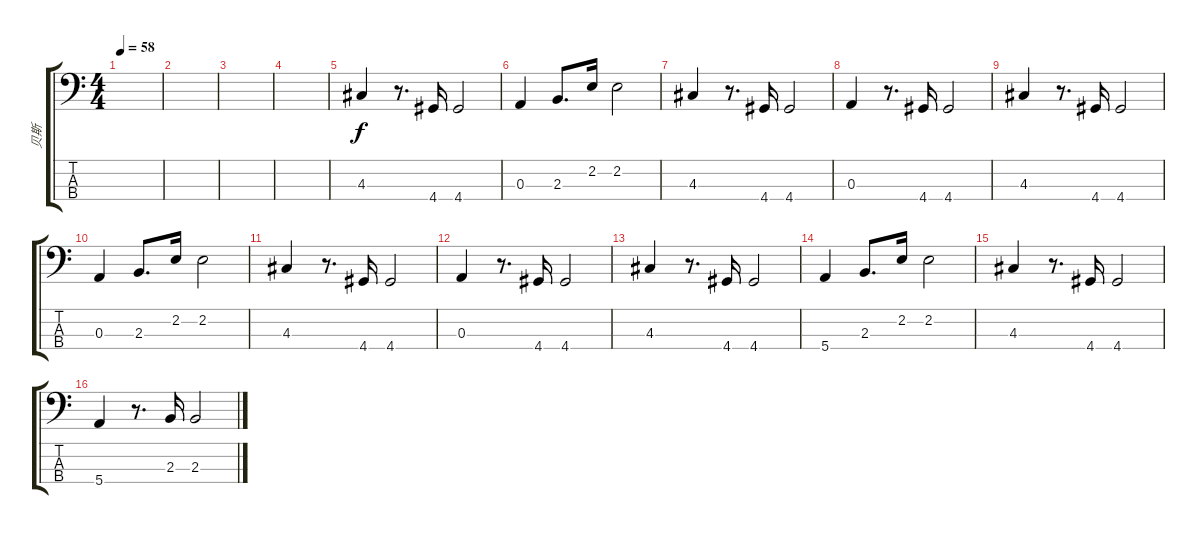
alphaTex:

\track ("贝斯" "贝斯") {instrument electricbassfinger}
\staff {score tabs}
\tuning (G2 D2 A1 E1) {hide}
\ts (4 4)
\tempo 58
\clef f4
\ks c
|
|
|
|
4.3.4 r.8{d} 4.4.16 4.4.2 |
0.3.4 2.3.8{d} 2.2.16 2.2.2 |
4.3.4 r.8{d} 4.4.16 4.4.2 |
0.3.4 r.8{d txt ""} 4.4.16 4.4.2 |
4.3.4 r.8{d} 4.4.16 4.4.2 |
0.3.4 2.3.8{d} 2.2.16 2.2.2 |
4.3.4 r.8{d} 4.4.16 4.4.2{txt ""} |
0.3.4 r.8{d} 4.4.16 4.4.2 |
4.3.4 r.8{d} 4.4.16 4.4.2 |
5.4.4 2.3.8{d} 2.2.16 2.2.2 |
4.3.4 r.8{d} 4.4.16 4.4.2 |
5.4.4 r.8{d} 2.3.16 2.3.2
